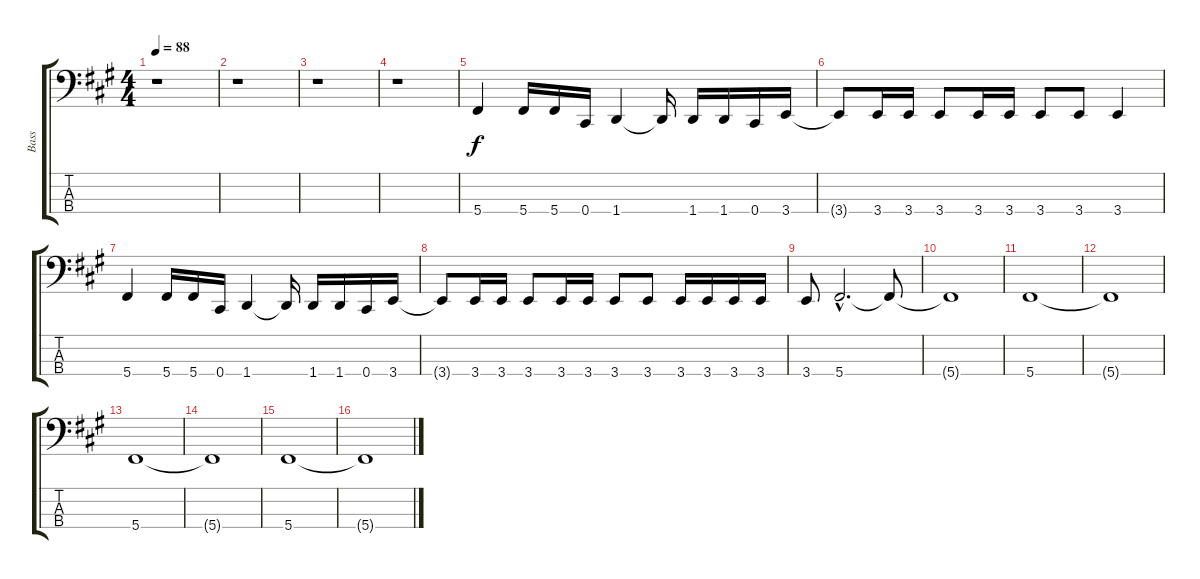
\track ("Bass" "Bass") {instrument electricbassfinger}
\staff {score tabs}
\tuning (Gb2 Db2 Ab1 Db1) {hide}
\ts (4 4)
\tempo 88
\clef f4
\ks f#minor
r.1{dy f instrument electricbassfinger} |
r.1 |
r.1 |
r.1 |
5.4.4 5.4.16 5.4.16 0.4.16 1.4.4 1.4{t}.16 1.4.16 1.4.16 0.4.16 3.4.16 |
3.4{t}.8 3.4.16 3.4.16 3.4.8 3.4.16 3.4.16 3.4.8 3.4.8 3.4.4 |
5.4.4 5.4.16 5.4.16 0.4.16 1.4.4 1.4{t}.16 1.4.16 1.4.16 0.4.16 3.4.16 |
3.4{t}.8 3.4.16 3.4.16 3.4.8 3.4.16 3.4.16 3.4.8 3.4.8 3.4.16 3.4.16 3.4.16 3.4.16 |
3.4.8 5.4{hac}.2{d} 5.4{t}.8 |
5.4{t}.1 |
5.4.1 |
5.4{t}.1 |
5.4.1 |
5.4{t}.1 |
5.4.1 |
5.4{t}.1
